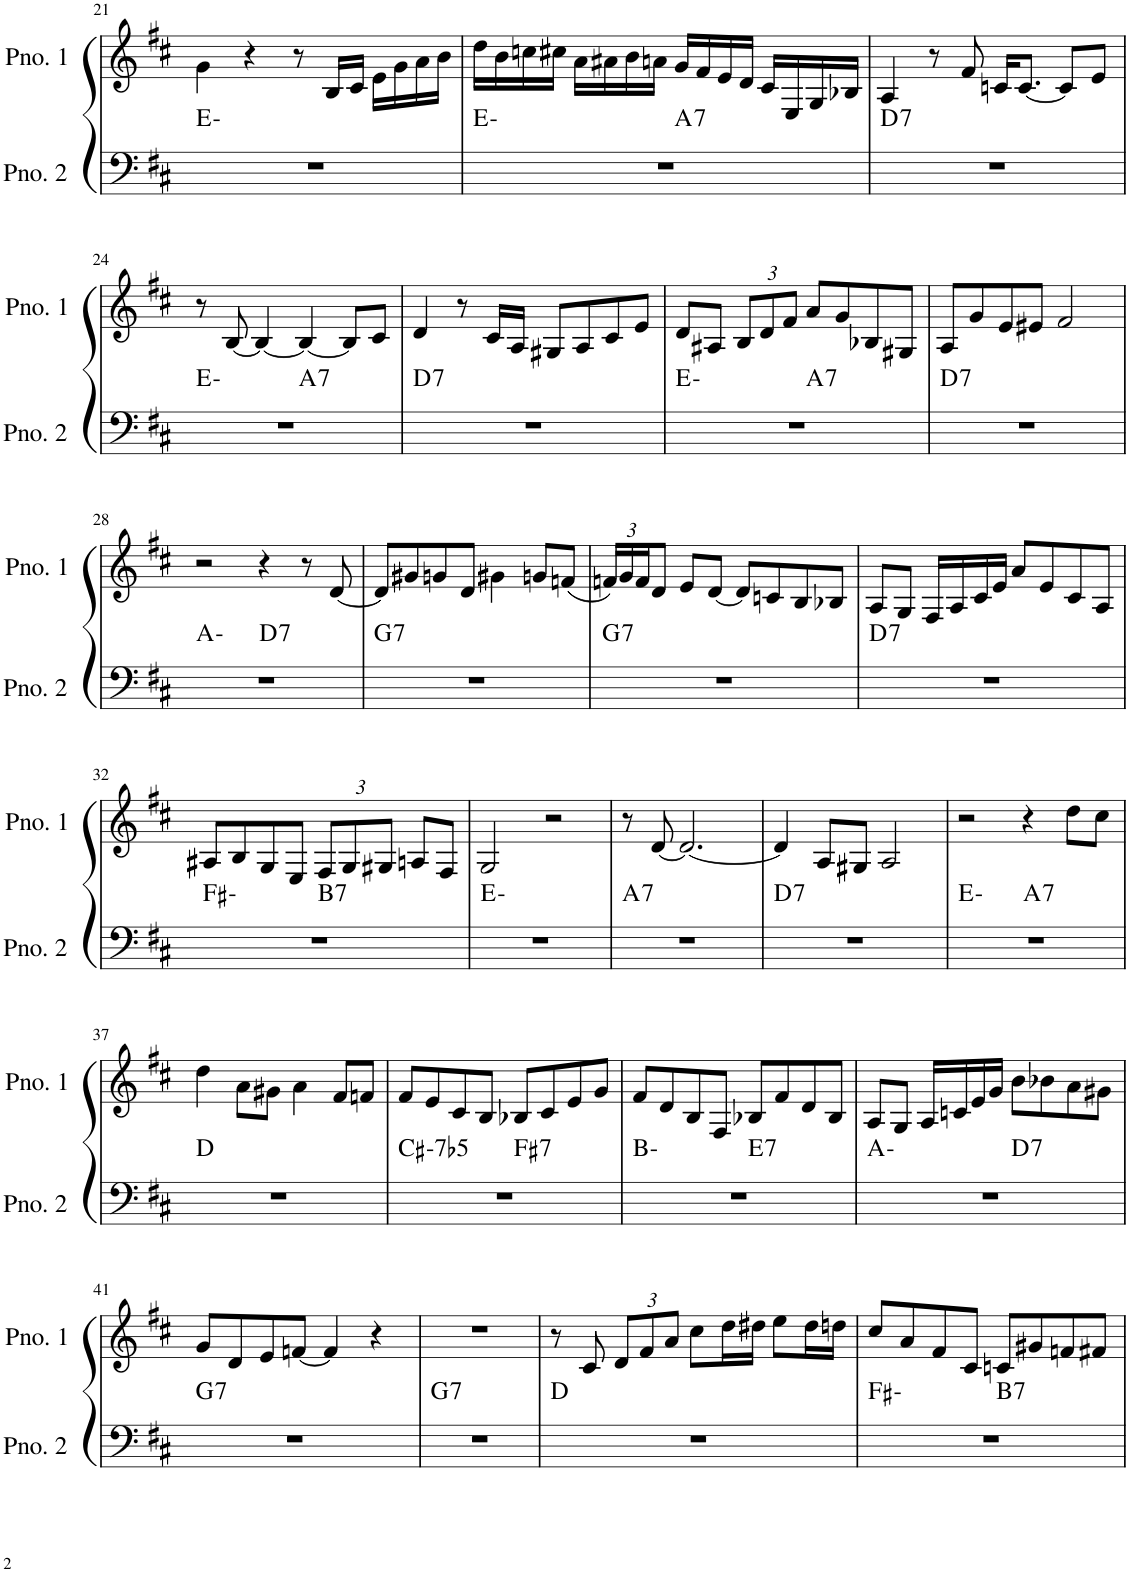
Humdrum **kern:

**kern	**harte	**kern
*part2	*part2	*part1
*staff2	*	*staff1
*I"ピアノ 2	*	*I"ピアノ 1
!!LO:PB:g=z
*clefF4	*	*clefG2
*k[f#c#]	*	*k[f#c#]
*M4/4	*	*M4/4
=21	=21	=21
1r	E:min	4g\
.	.	4r
.	.	8r
.	.	16B/LL
.	.	16c#/JJ
.	.	16e\LL
.	.	16g\
.	.	16a\
.	.	16b\JJ
=22	=22	=22
*^	*	*
1r	2ryy	E:min	16dd\LL
.	.	.	16b\
.	.	.	16ccn\
.	.	.	16cc#X\JJ
.	.	.	16a\LL
.	.	.	16a#X\
.	.	.	16b\
.	.	.	16an\JJ
!	!	!LO:H:kt=7	!
.	2ryy	A:7	16g/LL
.	.	.	16f#/
.	.	.	16e/
.	.	.	16d/JJ
.	.	.	16c#/LL
.	.	.	16E/
.	.	.	16G/
.	.	.	16B-X/JJ
=23	=23	=23	=23
!	!	!LO:H:kt=7	!
*v	*v	*	*
1r	D:7	4A/
.	.	8r
.	.	8f#/
.	.	16cn/KL
.	.	[8.c/J
.	.	8c/L]
.	.	8e/J
!!LO:LB:g=z
=24	=24	=24
*^	*	*
1r	2ryy	E:min	8r
.	.	.	[8B/
.	.	.	4B/_
!	!	!LO:H:kt=7	!
.	2ryy	A:7	4B/_
.	.	.	8B/L]
.	.	.	8c#/J
=25	=25	=25	=25
!	!	!LO:H:kt=7	!
*v	*v	*	*
1r	D:7	4d/
.	.	8r
.	.	16c#/LL
.	.	16A/JJ
.	.	8G#X/L
.	.	8A/
.	.	8c#/
.	.	8e/J
=26	=26	=26
*^	*	*
1r	2ryy	E:min	8d/L
.	.	.	8A#X/J
*	*	*	*Xbrackettup
.	.	.	12B/L
.	.	.	12d/
.	.	.	12f#/J
!	!	!LO:H:kt=7	!
.	2ryy	A:7	8a/L
.	.	.	8g/
.	.	.	8B-X/
.	.	.	8G#X/J
=27	=27	=27	=27
!	!	!LO:H:kt=7	!
*v	*v	*	*
1r	D:7	8A/L
.	.	8g/
.	.	8e/
.	.	8e#X/J
.	.	2f#/
!!LO:LB:g=z
=28	=28	=28
*^	*	*
1r	2ryy	A:min	2r
!	!	!LO:H:kt=7	!
.	2ryy	D:7	4r
.	.	.	8r
.	.	.	[8d/
=29	=29	=29	=29
!	!	!LO:H:kt=7	!
*v	*v	*	*
1r	G:7	8d/L]
.	.	8g#X/
.	.	8gn/
.	.	8d/J
.	.	4g#X\
.	.	8gn/L
.	.	(8fn/J
=30	=30	=30
!	!LO:H:kt=7	!
1r	G:7	24fn/LL)
.	.	24g/
.	.	24f/J
.	.	8d/J
.	.	8e/L
.	.	[8d/J
.	.	8d/L]
.	.	8cn/
.	.	8B/
.	.	8B-X/J
=31	=31	=31
!	!LO:H:kt=7	!
1r	D:7	8A/L
.	.	8G/J
.	.	16F#/LL
.	.	16A/
.	.	16c#/
.	.	16e/JJ
.	.	8a/L
.	.	8e/
.	.	8c#/
.	.	8A/J
!!LO:LB:g=z
=32	=32	=32
*^	*	*
1r	2ryy	F#:min	8A#X/L
.	.	.	8B/
.	.	.	8G/
.	.	.	8E/J
!	!	!LO:H:kt=7	!
.	2ryy	B:7	12F#/L
.	.	.	12G/
.	.	.	12G#X/J
.	.	.	8An/L
.	.	.	8F#/J
*v	*v	*	*
=33	=33	=33
1r	E:min	2G/
.	.	2r
=34	=34	=34
!	!LO:H:kt=7	!
1r	A:7	8r
.	.	[8d/
.	.	2.d/_
=35	=35	=35
!	!LO:H:kt=7	!
1r	D:7	4d/]
.	.	8A/L
.	.	8G#X/J
.	.	2A/
=36	=36	=36
*^	*	*
1r	2ryy	E:min	2r
!	!	!LO:H:kt=7	!
.	2ryy	A:7	4r
.	.	.	8dd\L
.	.	.	8cc#\J
*v	*v	*	*
!!LO:LB:g=z
=37	=37	=37
1r	D:maj	4dd\
.	.	8a\L
.	.	8g#X\J
.	.	4a\
.	.	8f#/L
.	.	8fn/J
=38	=38	=38
!	!LO:H:kt=-7b5	!
*^	*	*
1r	2ryy	C#:hdim7	8f#/L
.	.	.	8e/
.	.	.	8c#/
.	.	.	8B/J
!	!	!LO:H:kt=7	!
.	2ryy	F#:7	8B-X/L
.	.	.	8c#/
.	.	.	8e/
.	.	.	8g/J
=39	=39	=39	=39
1r	2ryy	B:min	8f#/L
.	.	.	8d/
.	.	.	8B/
.	.	.	8F#/J
!	!	!LO:H:kt=7	!
.	2ryy	E:7	8B-X/L
.	.	.	8f#/
.	.	.	8d/
.	.	.	8B-/J
=40	=40	=40	=40
1r	2ryy	A:min	8A/L
.	.	.	8G/J
.	.	.	16A/LL
.	.	.	16cn/
.	.	.	16e/
.	.	.	16g/JJ
!	!	!LO:H:kt=7	!
.	2ryy	D:7	8b\L
.	.	.	8b-X\
.	.	.	8a\
.	.	.	8g#X\J
!!LO:LB:g=z
=41	=41	=41	=41
!	!	!LO:H:kt=7	!
*v	*v	*	*
1r	G:7	8g/L
.	.	8d/
.	.	8e/
.	.	[8fn/J
.	.	4f/]
.	.	4r
=42	=42	=42
!	!LO:H:kt=7	!
1r	G:7	1r
=43	=43	=43
1r	D:maj	8r
.	.	8c#/
.	.	12d/L
.	.	12f#/
.	.	12a/J
.	.	8cc#\L
.	.	16dd\L
.	.	16dd#X\JJ
.	.	8ee\L
.	.	16dd#\L
.	.	16ddn\JJ
=44	=44	=44
*^	*	*
1r	2ryy	F#:min	8cc#/L
.	.	.	8a/
.	.	.	8f#/
.	.	.	8c#/J
!	!	!LO:H:kt=7	!
.	2ryy	B:7	8cn/L
.	.	.	8g#X/
.	.	.	8fn/
.	.	.	8f#X/J
*v	*v	*	*
=	=	=
*-	*-	*-
